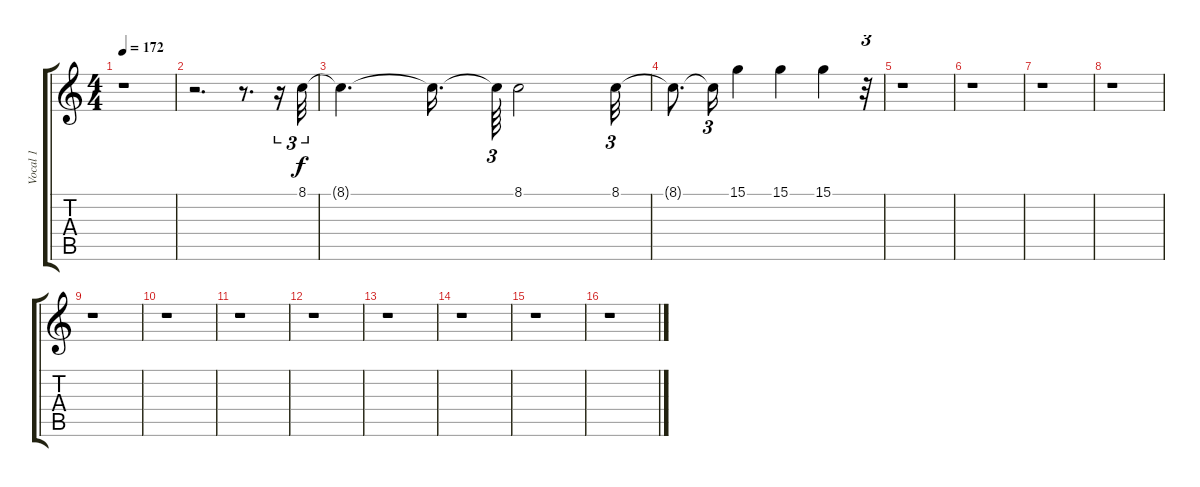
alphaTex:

\track ("Vocal 1" "Vocal 1") {instrument lead2sawtooth}
\staff {score tabs}
\tuning (E4 B3 G3 D3 A2 E2) {hide}
\ts (4 4)
\tempo 172
\clef g2
\ks c
r.1{dy f} |
r.2{d} r.8{d} r.16{tu (3 2)} 8.1.32{tu (3 2)} |
8.1{t}.4{d} 8.1{t}.16{d} 8.1{t}.64{tu (3 2)} 8.1.2 8.1.32{tu (3 2)} |
8.1{t}.8{d} 8.1{t}.16{tu (3 2)} 15.1.4 15.1.4 15.1.4 r.32{tu (3 2)} |
r.1 |
r.1 |
r.1 |
r.1 |
r.1 |
r.1 |
r.1 |
r.1 |
r.1 |
r.1 |
r.1 |
r.1
